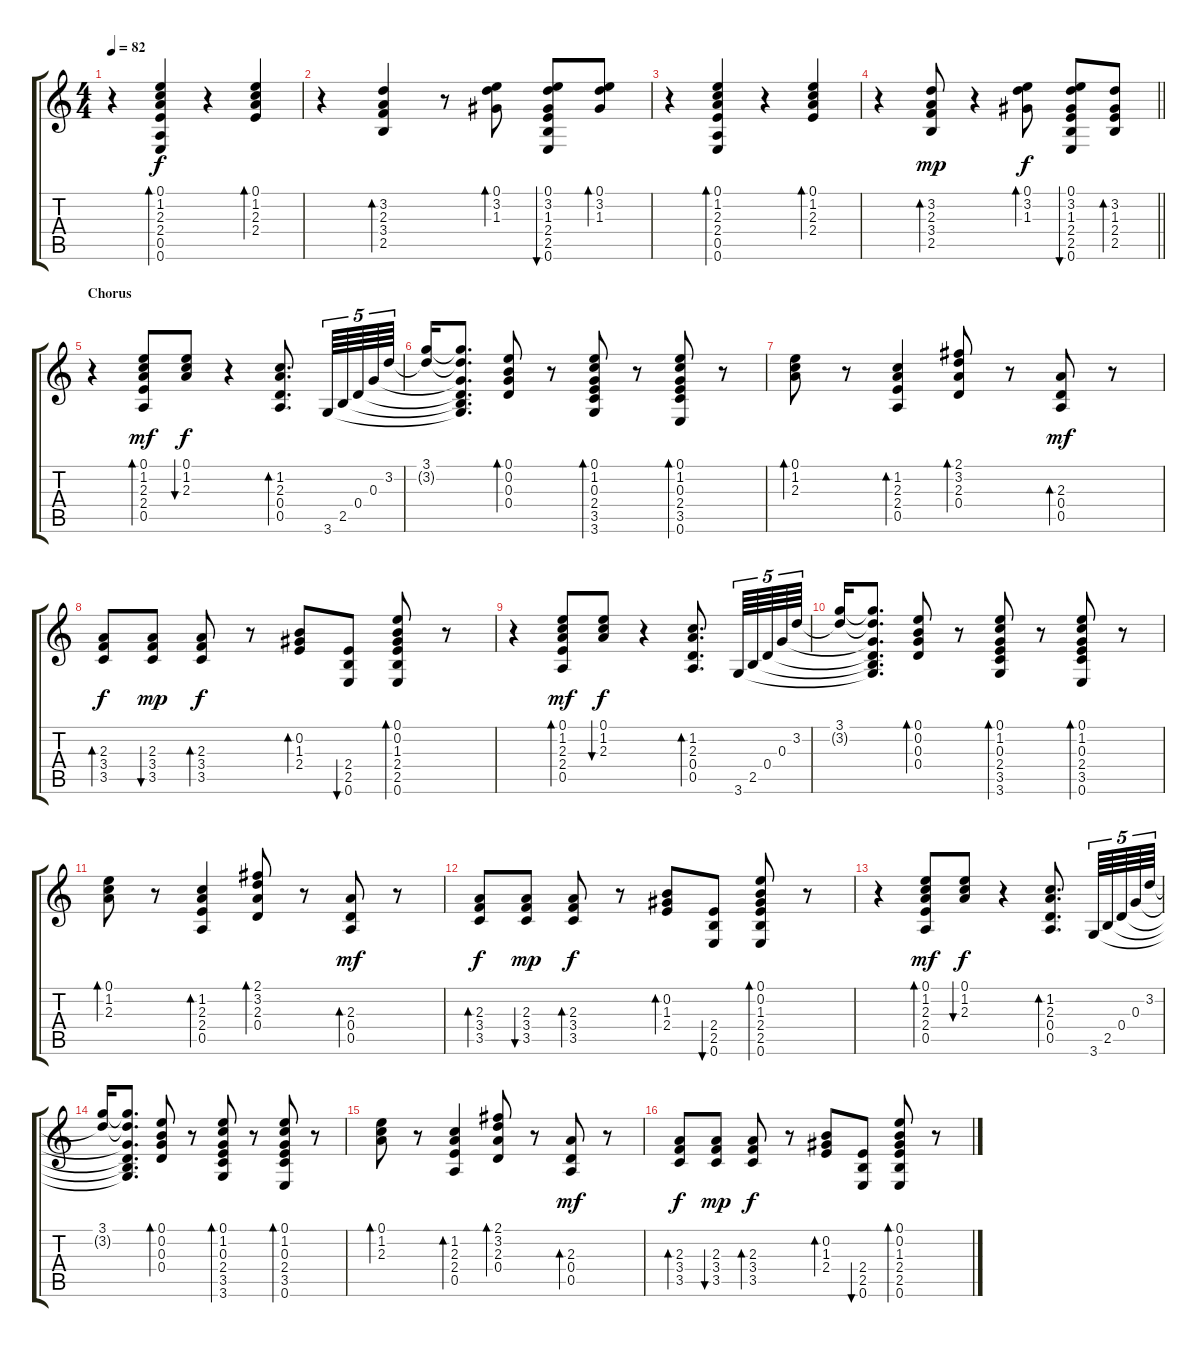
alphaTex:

\track "" {instrument electricguitarclean}
\staff {score tabs}
\tuning (E4 B3 G3 D3 A2 E2) {hide}
\ts (4 4)
\tempo 82
\clef g2
\ks c
r.4{dy f} (0.1 1.2 2.3 2.4 0.5 0.6).4{bd 30} r.4 (0.1 1.2 2.3 2.4).4{bd 30} |
r.4 (3.2 2.3 3.4 2.5).4{bd 30} r.8 (0.1 3.2 1.3).8{bd 60} (0.1 3.2 1.3 2.4 2.5 0.6).8{bu 60} (0.1 3.2 1.3).8{bd 60} |
r.4 (0.1 1.2 2.3 2.4 0.5 0.6).4{bd 30} r.4 (0.1 1.2 2.3 2.4).4{bd 30} |
\barLineRight lightlight
r.4 (3.2 2.3 3.4 2.5).8{bd 60 dy mp} r.4 (0.1 3.2 1.3).8{bd 60 dy f} (0.1 3.2 1.3 2.4 2.5 0.6).8{bu 60} (3.2 1.3 2.4 2.5).8{bd 60} |
\section ("" "Chorus")
r.4 (0.1 1.2 2.3 2.4 0.5).8{bd 60 dy mf} (0.1 1.2 2.3).8{bu 60 dy f} r.4 (1.2 2.3 0.4 0.5).8{d bd 60} 3.6.64{tu (5 4)} 2.5.64{tu (5 4)} 0.4.64{tu (5 4)} 0.3.64{tu (5 4)} 3.2.64{tu (5 4)} |
(3.1 3.2{t}).16 (3.1{t} 3.2{t} 0.3{t} 0.4{t} 2.5{t} 3.6{t}).8{d} (0.1 0.2 0.3 0.4).8{bd 60} r.8 (0.1 1.2 0.3 2.4 3.5 3.6).8{bd 60} r.8 (0.1 1.2 0.3 2.4 3.5 0.6).8{bd 60} r.8 |
(0.1 1.2 2.3).8{bd 60} r.8 (1.2 2.3 2.4 0.5).4{bd 60} (2.1 3.2 2.3 0.4).8{bd 60} r.8 (2.3 0.4 0.5).8{bd 60 dy mf} r.8 |
(2.3 3.4 3.5).8{bd 60 dy f} (2.3 3.4 3.5).8{bu 60 dy mp} (2.3 3.4 3.5).8{bd 60 dy f} r.8 (0.2 1.3 2.4).8{bd 60} (2.4 2.5 0.6).8{bu 60} (0.1 0.2 1.3 2.4 2.5 0.6).8{bd 60} r.8 |
r.4 (0.1 1.2 2.3 2.4 0.5).8{bd 60 dy mf} (0.1 1.2 2.3).8{bu 60 dy f} r.4 (1.2 2.3 0.4 0.5).8{d bd 60} 3.6.64{tu (5 4)} 2.5.64{tu (5 4)} 0.4.64{tu (5 4)} 0.3.64{tu (5 4)} 3.2.64{tu (5 4)} |
(3.1 3.2{t}).16 (3.1{t} 3.2{t} 0.3{t} 0.4{t} 2.5{t} 3.6{t}).8{d} (0.1 0.2 0.3 0.4).8{bd 60} r.8 (0.1 1.2 0.3 2.4 3.5 3.6).8{bd 60} r.8 (0.1 1.2 0.3 2.4 3.5 0.6).8{bd 60} r.8 |
(0.1 1.2 2.3).8{bd 60} r.8 (1.2 2.3 2.4 0.5).4{bd 60} (2.1 3.2 2.3 0.4).8{bd 60} r.8 (2.3 0.4 0.5).8{bd 60 dy mf} r.8 |
(2.3 3.4 3.5).8{bd 60 dy f} (2.3 3.4 3.5).8{bu 60 dy mp} (2.3 3.4 3.5).8{bd 60 dy f} r.8 (0.2 1.3 2.4).8{bd 60} (2.4 2.5 0.6).8{bu 60} (0.1 0.2 1.3 2.4 2.5 0.6).8{bd 60} r.8 |
r.4 (0.1 1.2 2.3 2.4 0.5).8{bd 60 dy mf} (0.1 1.2 2.3).8{bu 60 dy f} r.4 (1.2 2.3 0.4 0.5).8{d bd 60} 3.6.64{tu (5 4)} 2.5.64{tu (5 4)} 0.4.64{tu (5 4)} 0.3.64{tu (5 4)} 3.2.64{tu (5 4)} |
(3.1 3.2{t}).16 (3.1{t} 3.2{t} 0.3{t} 0.4{t} 2.5{t} 3.6{t}).8{d} (0.1 0.2 0.3 0.4).8{bd 60} r.8 (0.1 1.2 0.3 2.4 3.5 3.6).8{bd 60} r.8 (0.1 1.2 0.3 2.4 3.5 0.6).8{bd 60} r.8 |
(0.1 1.2 2.3).8{bd 60} r.8 (1.2 2.3 2.4 0.5).4{bd 60} (2.1 3.2 2.3 0.4).8{bd 60} r.8 (2.3 0.4 0.5).8{bd 60 dy mf} r.8 |
(2.3 3.4 3.5).8{bd 60 dy f} (2.3 3.4 3.5).8{bu 60 dy mp} (2.3 3.4 3.5).8{bd 60 dy f} r.8 (0.2 1.3 2.4).8{bd 60} (2.4 2.5 0.6).8{bu 60} (0.1 0.2 1.3 2.4 2.5 0.6).8{bd 60} r.8
